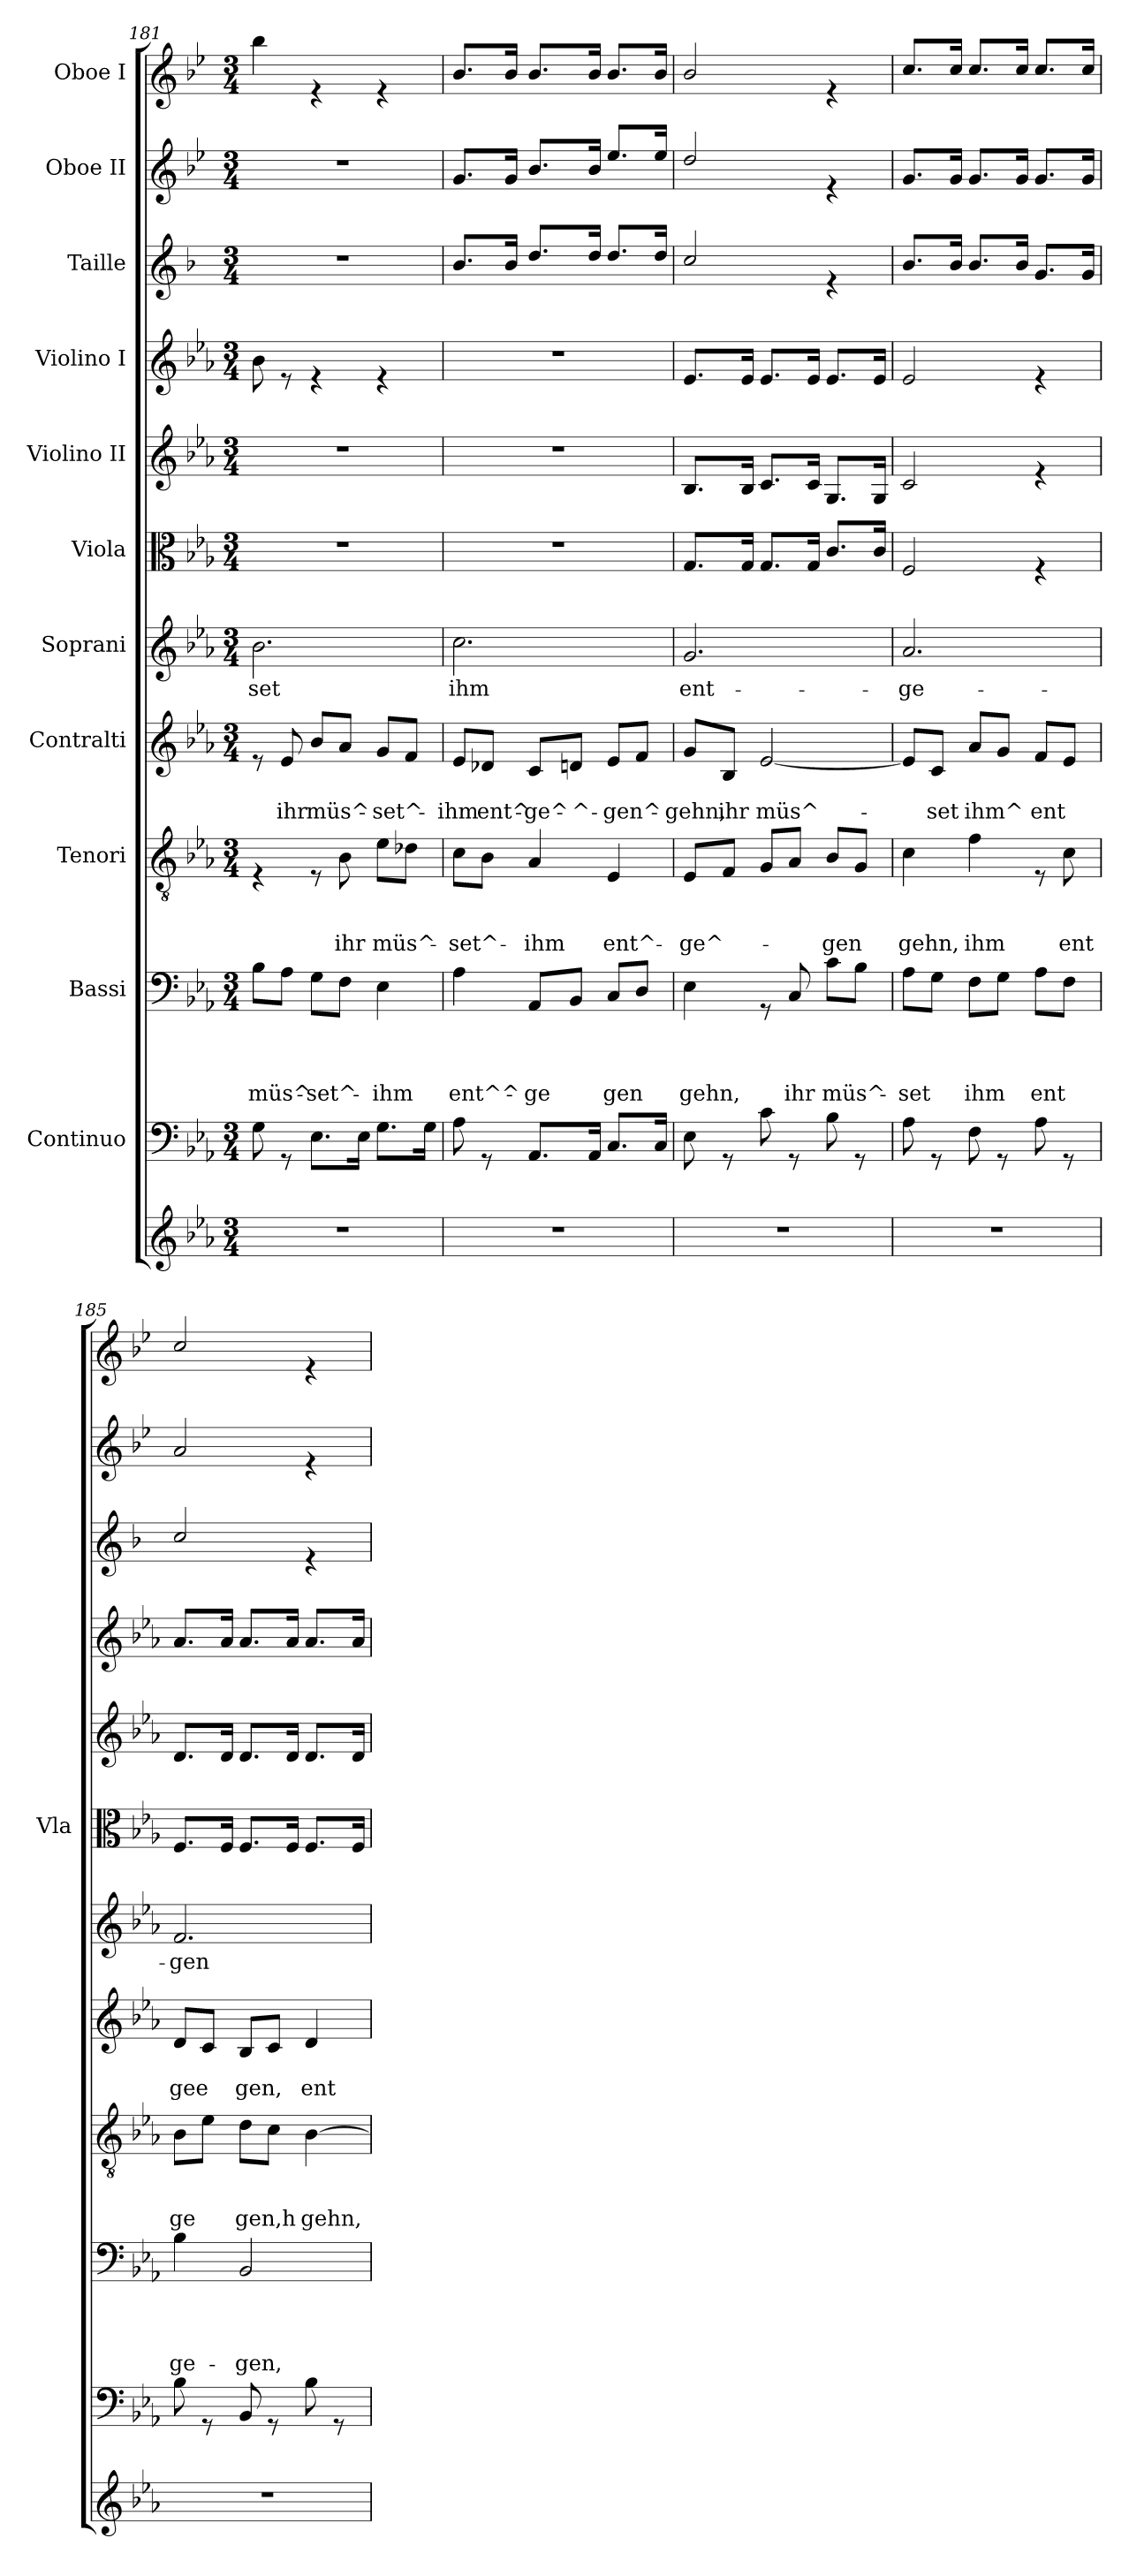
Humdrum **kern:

**kern	**kern	**kern	**text	**text	**text	**text	**kern	**text	**text	**text	**kern	**text	**text	**kern	**text	**kern	**kern	**kern	**kern	**kern	**kern
*part12	*part11	*part10	*part10	*part10	*part10	*part10	*part9	*part9	*part9	*part9	*part8	*part8	*part8	*part7	*part7	*part6	*part5	*part4	*part3	*part2	*part1
*staff12	*staff11	*staff10	*staff10	*staff10	*staff10	*staff10	*staff9	*staff9	*staff9	*staff9	*staff8	*staff8	*staff8	*staff7	*staff7	*staff6	*staff5	*staff4	*staff3	*staff2	*staff1
*	*I"Continuo	*I"Bassi	*	*	*	*	*I"Tenori	*	*	*	*I"Contralti	*	*	*I"Soprani	*	*I"Viola	*I"Violino II	*I"Violino I	*I"Taille	*I"Oboe II	*I"Oboe I
*	*	*	*	*	*	*	*	*	*	*	*	*	*	*	*	*I'Vla	*	*	*	*	*
*clefG2	*clefF4	*clefF4	*	*	*	*	*clefGv2	*	*	*	*clefG2	*	*	*clefG2	*	*clefC3	*clefG2	*clefG2	*clefG2	*clefG2	*clefG2
*	*	*	*	*	*	*	*	*	*	*	*	*	*	*	*	*	*	*	*ITrd4c7	*ITrd4c7	*ITrd4c7
*k[b-e-a-]	*k[b-e-a-]	*k[b-e-a-]	*	*	*	*	*k[b-e-a-]	*	*	*	*k[b-e-a-]	*	*	*k[b-e-a-]	*	*k[b-e-a-]	*k[b-e-a-]	*k[b-e-a-]	*k[b-e-]	*k[b-e-a-]	*k[b-e-a-]
*E-:	*E-:	*E-:	*	*	*	*	*E-:	*	*	*	*E-:	*	*	*E-:	*	*E-:	*E-:	*E-:	*B-:	*E-:	*E-:
*M3/4	*M3/4	*M3/4	*	*	*	*	*M3/4	*	*	*	*M3/4	*	*	*M3/4	*	*M3/4	*M3/4	*M3/4	*M3/4	*M3/4	*M3/4
=181	=181	=181	=181	=181	=181	=181	=181	=181	=181	=181	=181	=181	=181	=181	=181	=181	=181	=181	=181	=181	=181
!	!	!	!	!	!	!LO:LY:b	!	!	!	!	!	!	!	!	!LO:LY:b	!	!	!	!	!	!
2.r	8G\	8B-\L	.	.	.	müs^-	4rE	.	.	.	8re	.	.	2.b-\	-set	2.r	2.r	8b-\	2.r	2.r	4ee-\
!	!	!	!	!	!	!	!	!	!	!	!	!	!LO:LY:b	!	!	!	!	!	!	!	!
.	8rGG	8A-\J	.	.	.	.	.	.	.	.	8e-/	.	ihr	.	.	.	.	8re	.	.	.
!	!	!	!	!	!	!LO:LY:b	!	!	!	!	!	!	!LO:LY:b	!	!	!	!	!	!	!	!
.	8.E-\L	8G\L	.	.	.	-set^-	8rE	.	.	.	8b-/L	.	müs^-	.	.	.	.	4re	.	.	4re
!	!	!	!	!	!	!	!	!	!	!LO:LY:b	!	!	!	!	!	!	!	!	!	!	!
.	.	8F\J	.	.	.	.	8B-\	.	.	ihr	8a-/J	.	.	.	.	.	.	.	.	.	.
.	16E-\Jk	.	.	.	.	.	.	.	.	.	.	.	.	.	.	.	.	.	.	.	.
!	!	!	!	!	!	!LO:LY:b	!	!	!	!LO:LY:b	!	!	!LO:LY:b	!	!	!	!	!	!	!	!
.	8.G\L	4E-\	.	.	.	-ihm	8e-\L	.	.	müs^-	8g/L	.	-set^-	.	.	.	.	4re	.	.	4re
.	.	.	.	.	.	.	8d-X\J	.	.	.	8f/J	.	.	.	.	.	.	.	.	.	.
.	16G\Jk	.	.	.	.	.	.	.	.	.	.	.	.	.	.	.	.	.	.	.	.
=182	=182	=182	=182	=182	=182	=182	=182	=182	=182	=182	=182	=182	=182	=182	=182	=182	=182	=182	=182	=182	=182
!	!	!	!	!	!	!LO:LY:b	!	!	!	!LO:LY:b	!	!	!LO:LY:b	!	!LO:LY:b	!	!	!	!	!	!
2.r	8A-\	4A-\	.	.	.	ent^^-	8c\L	.	.	-set^-	8e-/L	.	-ihm	2.cc\	ihm	2.r	2.r	2.r	8.e-/L	8.c/L	8.e-/L
!	!	!	!	!	!	!	!	!	!	!	!	!	!LO:LY:b	!	!	!	!	!	!	!	!
.	8rGG	.	.	.	.	.	8B-\J	.	.	.	8d-X/J	.	ent^-	.	.	.	.	.	.	.	.
.	.	.	.	.	.	.	.	.	.	.	.	.	.	.	.	.	.	.	16e-/Jk	16c/Jk	16e-/Jk
!	!	!	!	!	!	!LO:LY:b	!	!	!	!LO:LY:b	!	!	!LO:LY:b	!	!	!	!	!	!	!	!
.	8.AA-/L	8AA-/L	.	.	.	-ge	4A-/	.	.	-ihm	8c/L	.	-ge^-	.	.	.	.	.	8.g/L	8.e-/L	8.e-/L
!	!	!	!	!	!	!	!	!	!	!	!	!	!LO:LY:b	!	!	!	!	!	!	!	!
.	.	8BB-/J	.	.	.	.	.	.	.	.	8dn/J	.	-^-	.	.	.	.	.	.	.	.
.	16AA-/Jk	.	.	.	.	.	.	.	.	.	.	.	.	.	.	.	.	.	16g/Jk	16e-/Jk	16e-/Jk
!	!	!	!	!	!	!LO:LY:b	!	!	!	!LO:LY:b	!	!	!LO:LY:b	!	!	!	!	!	!	!	!
.	8.C/L	8C/L	.	.	.	gen	4E-/	.	.	ent^-	8e-/L	.	-gen^-	.	.	.	.	.	8.g/L	8.a-/L	8.e-/L
.	.	8D/J	.	.	.	.	.	.	.	.	8f/J	.	.	.	.	.	.	.	.	.	.
.	16C/Jk	.	.	.	.	.	.	.	.	.	.	.	.	.	.	.	.	.	16g/Jk	16a-/Jk	16e-/Jk
=183	=183	=183	=183	=183	=183	=183	=183	=183	=183	=183	=183	=183	=183	=183	=183	=183	=183	=183	=183	=183	=183
!	!	!	!	!	!	!LO:LY:b	!	!	!	!LO:LY:b	!	!	!LO:LY:b	!	!LO:LY:b	!	!	!	!	!	!
2.r	8E-\	4E-\	.	.	.	gehn,	8E-/L	.	.	-ge^-	8g/L	.	-gehn,	2.g/	ent-	8.G/L	8.B-/L	8.e-/L	2f/	2g/	2e-/
!	!	!	!	!	!	!	!	!	!	!	!	!	!LO:LY:b	!	!	!	!	!	!	!	!
.	8rGG	.	.	.	.	.	8F/J	.	.	.	8B-/J	.	ihr	.	.	.	.	.	.	.	.
.	.	.	.	.	.	.	.	.	.	.	.	.	.	.	.	16G/Jk	16B-/Jk	16e-/Jk	.	.	.
!	!	!	!	!	!	!	!	!	!	!	!	!	!LO:LY:b	!	!	!	!	!	!	!	!
.	8c\	8rGG	.	.	.	.	8G/L	.	.	.	[<2e-/	.	müs^-	.	.	8.G/L	8.c/L	8.e-/L	.	.	.
!	!	!	!	!	!	!LO:LY:b	!	!	!	!	!	!	!	!	!	!	!	!	!	!	!
.	8rGG	8C/	.	.	.	ihr	8A-/J	.	.	.	.	.	.	.	.	.	.	.	.	.	.
.	.	.	.	.	.	.	.	.	.	.	.	.	.	.	.	16G/Jk	16c/Jk	16e-/Jk	.	.	.
!	!	!	!	!	!	!LO:LY:b	!	!	!	!LO:LY:b	!	!	!	!	!	!	!	!	!	!	!
.	8B-\	8c\L	.	.	.	müs^-	8B-/L	.	.	-gen	.	.	.	.	.	8.c/L	8.G/L	8.e-/L	4re	4re	4re
.	8rGG	8B-\J	.	.	.	.	8G/J	.	.	.	.	.	.	.	.	.	.	.	.	.	.
.	.	.	.	.	.	.	.	.	.	.	.	.	.	.	.	16c/Jk	16G/Jk	16e-/Jk	.	.	.
!!LO:PB:g=z
=184	=184	=184	=184	=184	=184	=184	=184	=184	=184	=184	=184	=184	=184	=184	=184	=184	=184	=184	=184	=184	=184
!	!	!	!	!	!	!LO:LY:b	!	!	!	!LO:LY:b	!	!	!	!	!LO:LY:b	!	!	!	!	!	!
2.r	8A-\	8A-\L	.	.	.	-set	4c\	.	.	gehn,	8e-/L]	.	.	2.a-/	-ge-	2F/	2c/	2e-/	8.e-/L	8.c/L	8.f/L
!	!	!	!	!	!	!	!	!	!	!	!	!	!LO:LY:b	!	!	!	!	!	!	!	!
.	8rGG	8G\J	.	.	.	.	.	.	.	.	8c/J	.	-set	.	.	.	.	.	.	.	.
.	.	.	.	.	.	.	.	.	.	.	.	.	.	.	.	.	.	.	16e-/Jk	16c/Jk	16f/Jk
!	!	!	!	!	!	!LO:LY:b	!	!	!	!LO:LY:b	!	!	!LO:LY:b	!	!	!	!	!	!	!	!
.	8F\	8F\L	.	.	.	ihm	4f\	.	.	ihm	8a-/L	.	ihm^	.	.	.	.	.	8.e-/L	8.c/L	8.f/L
.	8rGG	8G\J	.	.	.	.	.	.	.	.	8g/J	.	.	.	.	.	.	.	.	.	.
.	.	.	.	.	.	.	.	.	.	.	.	.	.	.	.	.	.	.	16e-/Jk	16c/Jk	16f/Jk
!	!	!	!	!	!	!LO:LY:b	!	!	!	!	!	!	!LO:LY:b	!	!	!	!	!	!	!	!
.	8A-\	8A-\L	.	.	.	ent	8rE	.	.	.	8f/L	.	ent	.	.	4rF	4re	4re	8.c/L	8.c/L	8.f/L
!	!	!	!	!	!	!	!	!	!	!LO:LY:b	!	!	!	!	!	!	!	!	!	!	!
.	8rGG	8F\J	.	.	.	.	8c\	.	.	ent	8e-/J	.	.	.	.	.	.	.	.	.	.
.	.	.	.	.	.	.	.	.	.	.	.	.	.	.	.	.	.	.	16c/Jk	16c/Jk	16f/Jk
!!LO:PB:g=z
=185	=185	=185	=185	=185	=185	=185	=185	=185	=185	=185	=185	=185	=185	=185	=185	=185	=185	=185	=185	=185	=185
!	!	!	!	!	!	!LO:LY:b	!	!	!	!LO:LY:b	!	!	!LO:LY:b	!	!LO:LY:b	!	!	!	!	!	!
2.r	8B-\	4B-\	.	.	.	ge-	8B-\L	.	.	ge	8d/L	.	gee	2.f/	-gen	8.F/L	8.d/L	8.a-/L	2f/	2d/	2f/
.	8rGG	.	.	.	.	.	8e-\J	.	.	.	8c/J	.	.	.	.	.	.	.	.	.	.
.	.	.	.	.	.	.	.	.	.	.	.	.	.	.	.	16F/Jk	16d/Jk	16a-/Jk	.	.	.
!	!	!	!	!	!	!LO:LY:b	!	!	!	!LO:LY:b	!	!	!LO:LY:b	!	!	!	!	!	!	!	!
.	8BB-/	2BB-/	.	.	.	-gen,	8d\L	.	.	gen,h	8B-/L	.	gen,	.	.	8.F/L	8.d/L	8.a-/L	.	.	.
.	8rGG	.	.	.	.	.	8c\J	.	.	.	8c/J	.	.	.	.	.	.	.	.	.	.
.	.	.	.	.	.	.	.	.	.	.	.	.	.	.	.	16F/Jk	16d/Jk	16a-/Jk	.	.	.
!	!	!	!	!	!	!	!	!	!	!LO:LY:b	!	!	!LO:LY:b	!	!	!	!	!	!	!	!
.	8B-\	.	.	.	.	.	[>4B-\	.	.	gehn,-	4d/	.	ent	.	.	8.F/L	8.d/L	8.a-/L	4re	4re	4re
.	8rGG	.	.	.	.	.	.	.	.	.	.	.	.	.	.	.	.	.	.	.	.
.	.	.	.	.	.	.	.	.	.	.	.	.	.	.	.	16F/Jk	16d/Jk	16a-/Jk	.	.	.
=	=	=	=	=	=	=	=	=	=	=	=	=	=	=	=	=	=	=	=	=	=
*-	*-	*-	*-	*-	*-	*-	*-	*-	*-	*-	*-	*-	*-	*-	*-	*-	*-	*-	*-	*-	*-
